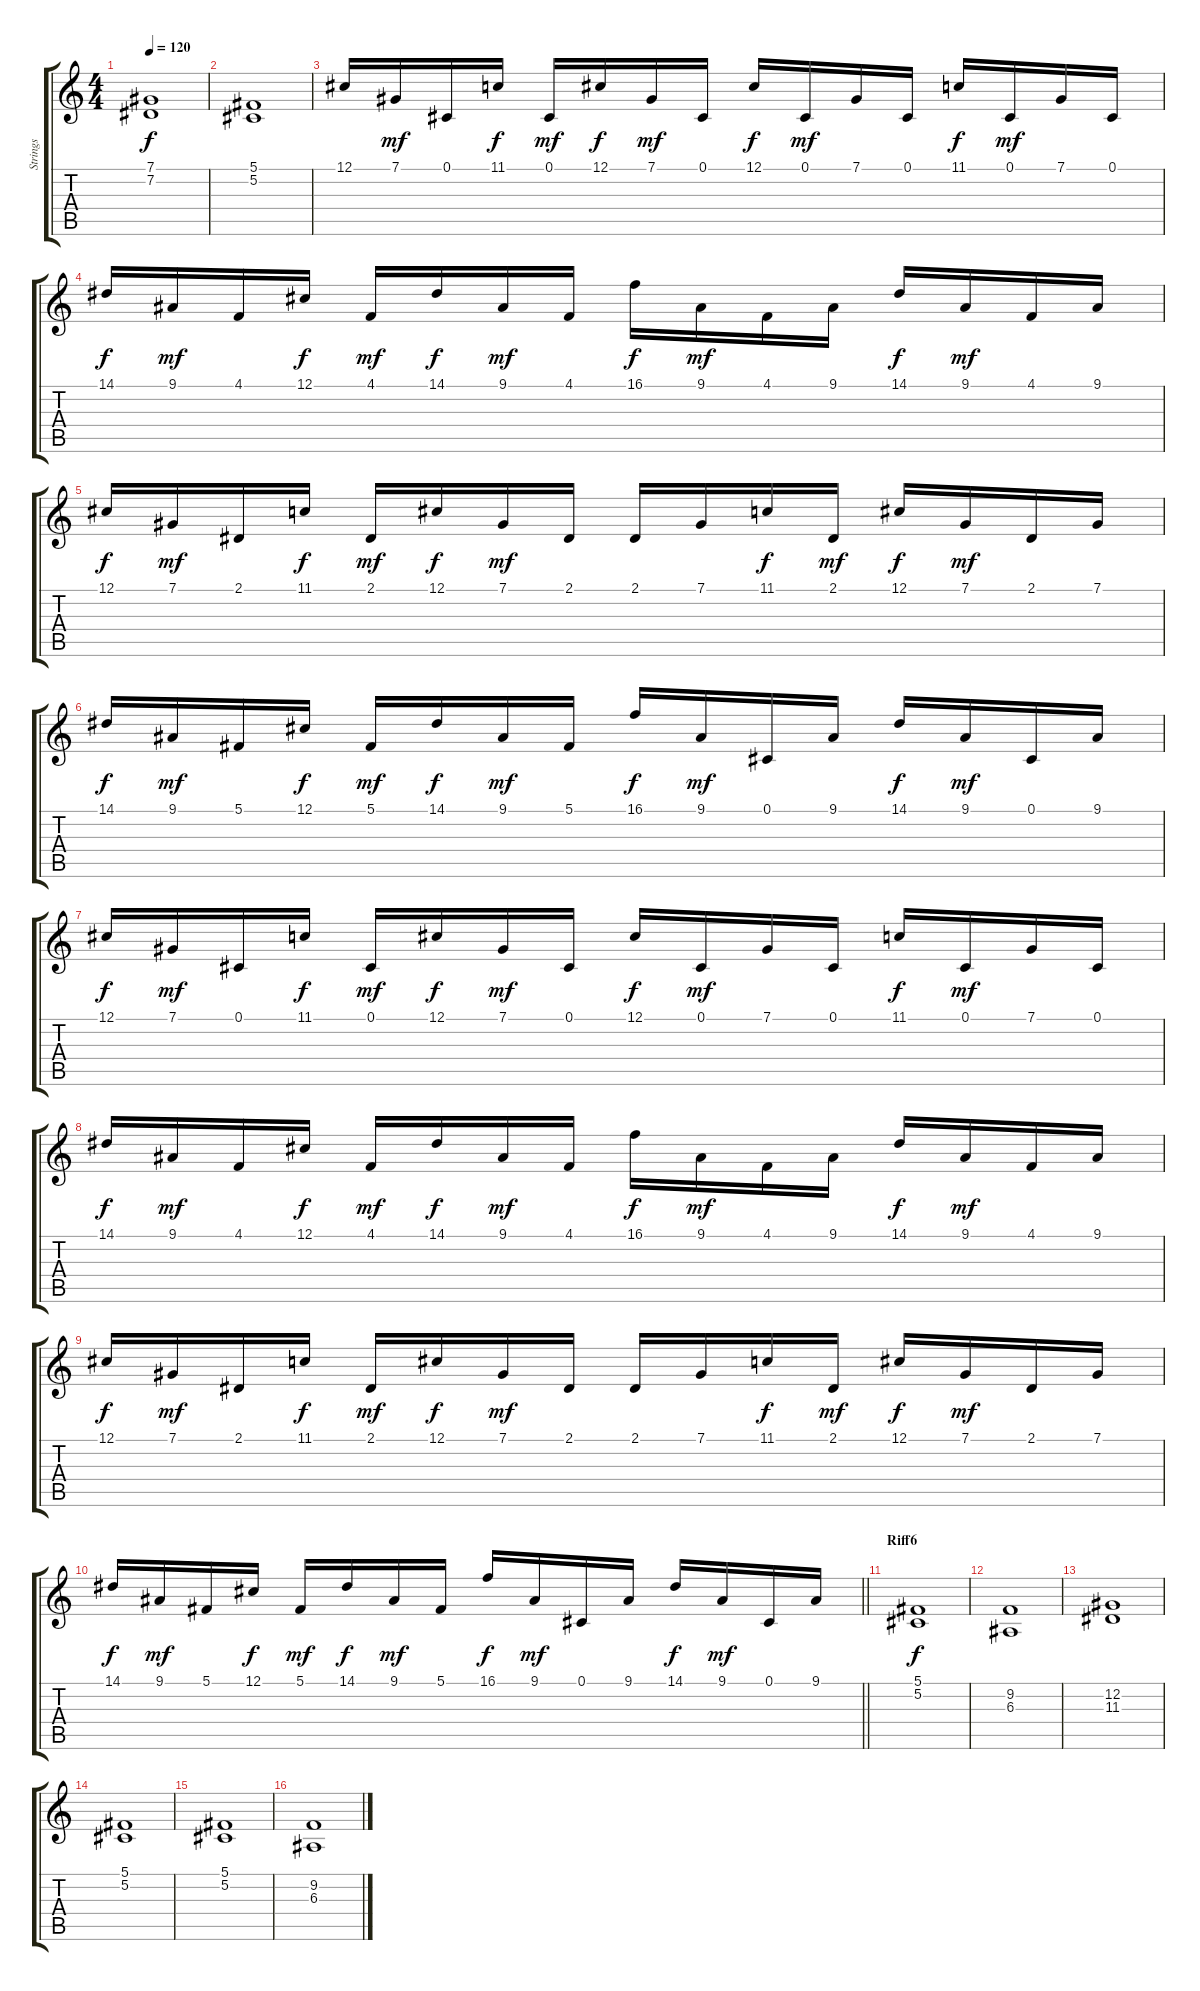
\track ("Strings" "Strings") {instrument stringensemble1}
\staff {score tabs}
\tuning (Db4 Ab3 E3 B2 Gb2 Db2) {hide}
\ts (4 4)
\tempo 120
\clef g2
\ks c
(7.1 7.2).1{dy f} |
(5.1 5.2).1 |
12.1.16{volume 9 instrument electricgrandpiano} 7.1.16{dy mf} 0.1.16 11.1.16{dy f} 0.1.16{dy mf} 12.1.16{dy f} 7.1.16{dy mf} 0.1.16 12.1.16{dy f} 0.1.16{dy mf} 7.1.16 0.1.16 11.1.16{dy f} 0.1.16{dy mf} 7.1.16 0.1.16 |
14.1.16{dy f} 9.1.16{dy mf} 4.1.16 12.1.16{dy f} 4.1.16{dy mf} 14.1.16{dy f} 9.1.16{dy mf} 4.1.16 16.1.16{dy f} 9.1.16{dy mf} 4.1.16 9.1.16 14.1.16{dy f} 9.1.16{dy mf} 4.1.16 9.1.16 |
12.1.16{dy f} 7.1.16{dy mf} 2.1.16 11.1.16{dy f} 2.1.16{dy mf} 12.1.16{dy f} 7.1.16{dy mf} 2.1.16 2.1.16 7.1.16 11.1.16{dy f} 2.1.16{dy mf} 12.1.16{dy f} 7.1.16{dy mf} 2.1.16 7.1.16 |
14.1.16{dy f} 9.1.16{dy mf} 5.1.16 12.1.16{dy f} 5.1.16{dy mf} 14.1.16{dy f} 9.1.16{dy mf} 5.1.16 16.1.16{dy f} 9.1.16{dy mf} 0.1.16 9.1.16 14.1.16{dy f} 9.1.16{dy mf} 0.1.16 9.1.16 |
12.1.16{dy f instrument electricgrandpiano} 7.1.16{dy mf} 0.1.16 11.1.16{dy f} 0.1.16{dy mf} 12.1.16{dy f} 7.1.16{dy mf} 0.1.16 12.1.16{dy f} 0.1.16{dy mf} 7.1.16 0.1.16 11.1.16{dy f} 0.1.16{dy mf} 7.1.16 0.1.16 |
14.1.16{dy f} 9.1.16{dy mf} 4.1.16 12.1.16{dy f} 4.1.16{dy mf} 14.1.16{dy f} 9.1.16{dy mf} 4.1.16 16.1.16{dy f} 9.1.16{dy mf} 4.1.16 9.1.16 14.1.16{dy f} 9.1.16{dy mf} 4.1.16 9.1.16 |
12.1.16{dy f} 7.1.16{dy mf} 2.1.16 11.1.16{dy f} 2.1.16{dy mf} 12.1.16{dy f} 7.1.16{dy mf} 2.1.16 2.1.16 7.1.16 11.1.16{dy f} 2.1.16{dy mf} 12.1.16{dy f} 7.1.16{dy mf} 2.1.16 7.1.16 |
\barLineRight lightlight
14.1.16{dy f} 9.1.16{dy mf} 5.1.16 12.1.16{dy f} 5.1.16{dy mf} 14.1.16{dy f} 9.1.16{dy mf} 5.1.16 16.1.16{dy f} 9.1.16{dy mf} 0.1.16 9.1.16 14.1.16{dy f} 9.1.16{dy mf} 0.1.16 9.1.16 |
\section ("" "Riff6")
(5.1 5.2).1{dy f volume 7 instrument stringensemble1} |
(9.2 6.3).1 |
(12.2 11.3).1 |
(5.1 5.2).1 |
(5.1 5.2).1 |
(9.2 6.3).1
